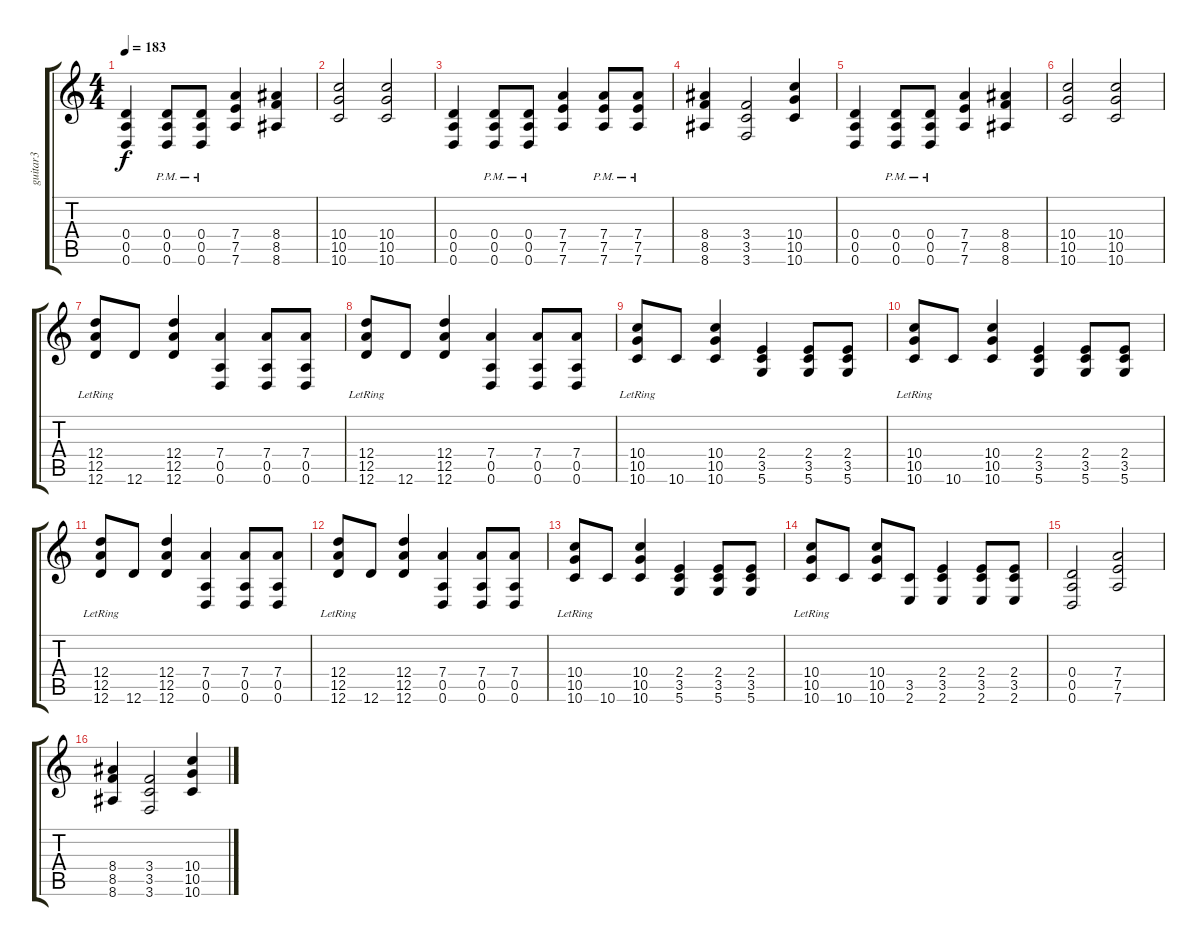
\track ("guitar3" "guitar3") {instrument distortionguitar}
\staff {score tabs}
\tuning (E4 B3 G3 D3 A2 D2) {hide}
\ts (4 4)
\tempo 183
\clef g2
\ks c
(0.4 0.5 0.6).4{dy f} (0.4{pm} 0.5{pm} 0.6{pm}).8 (0.4{pm} 0.5{pm} 0.6{pm}).8 (7.4 7.5 7.6).4 (8.4 8.5 8.6).4 |
(10.4 10.5 10.6).2 (10.4 10.5 10.6).2 |
(0.4 0.5 0.6).4 (0.4{pm} 0.5{pm} 0.6{pm}).8 (0.4{pm} 0.5{pm} 0.6{pm}).8 (7.4 7.5 7.6).4 (7.4{pm} 7.5{pm} 7.6{pm}).8 (7.4{pm} 7.5{pm} 7.6{pm}).8 |
(8.4 8.5 8.6).4 (3.4 3.5 3.6).2 (10.4 10.5 10.6).4 |
(0.4 0.5 0.6).4 (0.4{pm} 0.5{pm} 0.6{pm}).8 (0.4{pm} 0.5{pm} 0.6{pm}).8 (7.4 7.5 7.6).4 (8.4 8.5 8.6).4 |
(10.4 10.5 10.6).2 (10.4 10.5 10.6).2 |
(12.4{lr} 12.5{lr} 12.6).8{volume 10 instrument acousticguitarnylon} 12.6.8 (12.4 12.5 12.6).4 (7.4 0.5 0.6).4 (7.4 0.5 0.6).8 (7.4 0.5 0.6).8 |
(12.4{lr} 12.5{lr} 12.6).8 12.6.8 (12.4 12.5 12.6).4 (7.4 0.5 0.6).4 (7.4 0.5 0.6).8 (7.4 0.5 0.6).8 |
(10.4{lr} 10.5{lr} 10.6).8 10.6.8 (10.4 10.5 10.6).4 (2.4 3.5 5.6).4 (2.4 3.5 5.6).8 (2.4 3.5 5.6).8 |
(10.4{lr} 10.5{lr} 10.6).8 10.6.8 (10.4 10.5 10.6).4 (2.4 3.5 5.6).4 (2.4 3.5 5.6).8 (2.4 3.5 5.6).8 |
(12.4{lr} 12.5{lr} 12.6).8 12.6.8 (12.4 12.5 12.6).4 (7.4 0.5 0.6).4 (7.4 0.5 0.6).8 (7.4 0.5 0.6).8 |
(12.4{lr} 12.5{lr} 12.6).8 12.6.8 (12.4 12.5 12.6).4 (7.4 0.5 0.6).4 (7.4 0.5 0.6).8 (7.4 0.5 0.6).8 |
(10.4{lr} 10.5{lr} 10.6).8 10.6.8 (10.4 10.5 10.6).4 (2.4 3.5 5.6).4 (2.4 3.5 5.6).8 (2.4 3.5 5.6).8 |
(10.4{lr} 10.5{lr} 10.6).8 10.6.8{volume 11 balance 2 instrument distortionguitar} (10.4 10.5 10.6).8 (3.5 2.6).8 (2.4 3.5 2.6).4 (2.4 3.5 2.6).8 (2.4 3.5 2.6).8 |
(0.4 0.5 0.6).2 (7.4 7.5 7.6).2 |
(8.4 8.5 8.6).4 (3.4 3.5 3.6).2 (10.4 10.5 10.6).4
